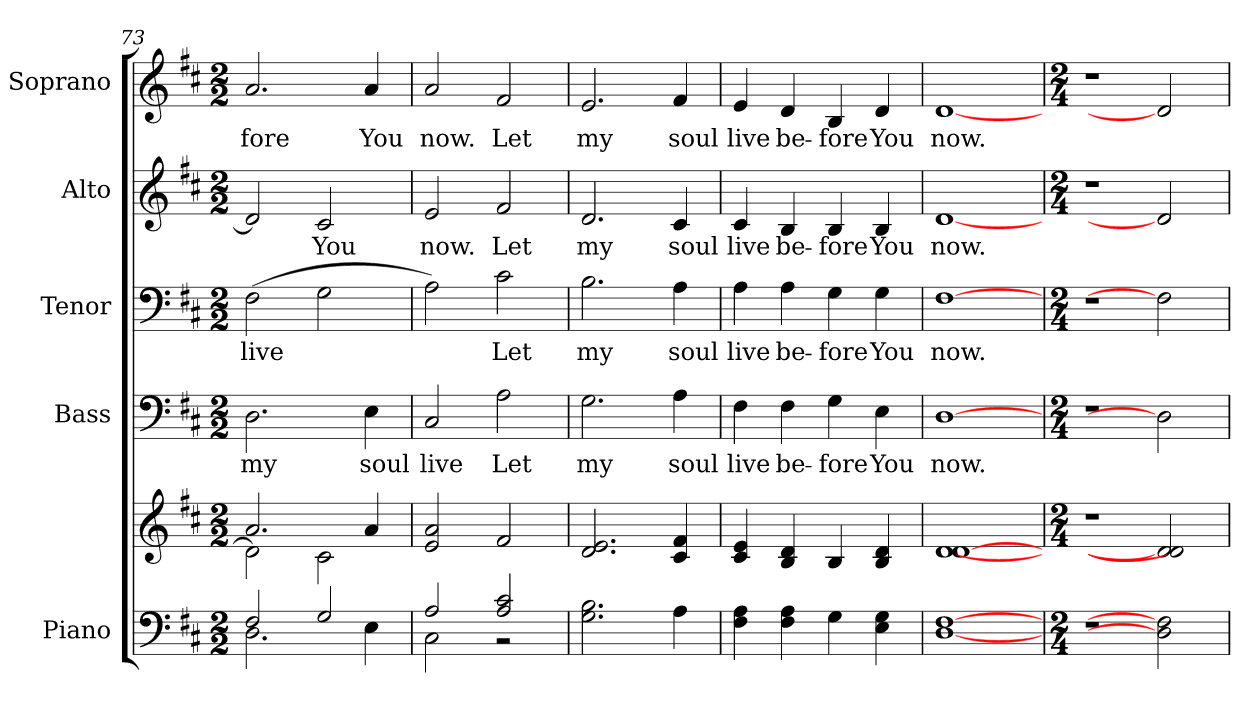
**kern	**kern	**kern	**text	**kern	**text	**kern	**text	**kern	**text
*part5	*part5	*part4	*part4	*part3	*part3	*part2	*part2	*part1	*part1
*staff6	*staff5	*staff4	*staff4	*staff3	*staff3	*staff2	*staff2	*staff1	*staff1
*I"Piano	*	*I"Bass	*	*I"Tenor	*	*I"Alto	*	*I"Soprano	*
*I'Pno.	*	*I'B.	*	*I'T.	*	*I'A.	*	*I'S.	*
*clefF4	*clefG2	*clefF4	*	*clefF4	*	*clefG2	*	*clefG2	*
*k[f#c#]	*k[f#c#]	*k[f#c#]	*	*k[f#c#]	*	*k[f#c#]	*	*k[f#c#]	*
*D:	*D:	*D:	*	*D:	*	*D:	*	*D:	*
*M2/2	*M2/2	*M2/2	*	*M2/2	*	*M2/2	*	*M2/2	*
=73	=73	=73	=73	=73	=73	=73	=73	=73	=73
*^	*^	*	*	*	*	*	*	*	*
!	!	!	!	!	!LO:LY:b:color=#000000	!	!	!	!	!	!
!	!	!	!	!	!	!	!LO:LY:b:color=#000000	!	!	!	!
!	!	!	!	!	!	!	!	!	!	!	!LO:LY:b:color=#000000
2F#i/	2.Di\	2.ai/	2di\]	2.Di\	my	(2F#i\	live	2di/]	.	2.ai/	-fore
!	!	!	!	!	!	!	!	!	!LO:LY:b:color=#000000	!	!
2Gi/	.	.	2c#i\	.	.	2Gi\	.	2c#i/	You	.	.
!	!	!	!	!	!LO:LY:b:color=#000000	!	!	!	!	!	!
!	!	!	!	!	!	!	!	!	!	!	!LO:LY:b:color=#000000
.	4Ei\	4ai/	.	4Ei\	soul	.	.	.	.	4ai/	You
*	*	*v	*v	*	*	*	*	*	*	*	*
=74	=74	=74	=74	=74	=74	=74	=74	=74	=74	=74
!	!	!	!	!LO:LY:b:color=#000000	!	!	!	!	!	!
!	!	!	!	!	!	!	!	!LO:LY:b:color=#000000	!	!
!	!	!	!	!	!	!	!	!	!	!LO:LY:b:color=#000000
2Ai/	2C#i\	2ei/ 2ai	2C#i/	live	2Ai\)	.	2ei/	now.	2ai/	now.
!	!	!	!	!LO:LY:b:color=#000000	!	!	!	!	!	!
!	!	!	!	!	!	!LO:LY:b:color=#000000	!	!	!	!
!	!	!	!	!	!	!	!	!LO:LY:b:color=#000000	!	!
!	!	!	!	!	!	!	!	!	!	!LO:LY:b:color=#000000
2Ai/ 2c#i	2r	2f#i/	2Ai\	Let	2c#i\	Let	2f#i/	Let	2f#i/	Let
*v	*v	*	*	*	*	*	*	*	*	*
=75	=75	=75	=75	=75	=75	=75	=75	=75	=75
*^	*	*	*	*	*	*	*	*	*
!	!	!	!	!LO:LY:b:color=#000000	!	!	!	!	!	!
*v	*v	*	*	*	*	*	*	*	*	*
*^	*	*	*	*	*	*	*	*	*
!	!	!	!	!	!	!LO:LY:b:color=#000000	!	!	!	!
*v	*v	*	*	*	*	*	*	*	*	*
*^	*	*	*	*	*	*	*	*	*
!	!	!	!	!	!	!	!	!LO:LY:b:color=#000000	!	!
*v	*v	*	*	*	*	*	*	*	*	*
*^	*	*	*	*	*	*	*	*	*
!	!	!	!	!	!	!	!	!	!	!LO:LY:b:color=#000000
*v	*v	*	*	*	*	*	*	*	*	*
2.Gi\ 2.Bi	2.di/ 2.ei	2.Gi\	my	2.Bi\	my	2.di/	my	2.ei/	my
!	!	!	!LO:LY:b:color=#000000	!	!	!	!	!	!
!	!	!	!	!	!LO:LY:b:color=#000000	!	!	!	!
!	!	!	!	!	!	!	!LO:LY:b:color=#000000	!	!
!	!	!	!	!	!	!	!	!	!LO:LY:b:color=#000000
4Ai\	4c#i/ 4f#i	4Ai\	soul	4Ai\	soul	4c#i/	soul	4f#i/	soul
=76	=76	=76	=76	=76	=76	=76	=76	=76	=76
!	!	!	!LO:LY:b:color=#000000	!	!	!	!	!	!
!	!	!	!	!	!LO:LY:b:color=#000000	!	!	!	!
!	!	!	!	!	!	!	!LO:LY:b:color=#000000	!	!
!	!	!	!	!	!	!	!	!	!LO:LY:b:color=#000000
4F#i\ 4Ai	4c#i/ 4ei	4F#i\	live	4Ai\	live	4c#i/	live	4ei/	live
!	!	!	!LO:LY:b:color=#000000	!	!	!	!	!	!
!	!	!	!	!	!LO:LY:b:color=#000000	!	!	!	!
!	!	!	!	!	!	!	!LO:LY:b:color=#000000	!	!
!	!	!	!	!	!	!	!	!	!LO:LY:b:color=#000000
4F#i\ 4Ai	4Bi/ 4di	4F#i\	be-	4Ai\	be-	4Bi/	be-	4di/	be-
!	!	!	!LO:LY:b:color=#000000	!	!	!	!	!	!
!	!	!	!	!	!LO:LY:b:color=#000000	!	!	!	!
!	!	!	!	!	!	!	!LO:LY:b:color=#000000	!	!
!	!	!	!	!	!	!	!	!	!LO:LY:b:color=#000000
4Gi\	4Bi/	4Gi\	-fore	4Gi\	-fore	4Bi/	-fore	4Bi/	-fore
!	!	!	!LO:LY:b:color=#000000	!	!	!	!	!	!
!	!	!	!	!	!LO:LY:b:color=#000000	!	!	!	!
!	!	!	!	!	!	!	!LO:LY:b:color=#000000	!	!
!	!	!	!	!	!	!	!	!	!LO:LY:b:color=#000000
4Ei\ 4Gi	4Bi/ 4di	4Ei\	You	4Gi\	You	4Bi/	You	4di/	You
!!LO:PB:g=z
=77	=77	=77	=77	=77	=77	=77	=77	=77	=77
!	!	!	!LO:LY:b:color=#000000	!	!	!	!	!	!
!	!	!	!	!	!LO:LY:b:color=#000000	!	!	!	!
!	!	!	!	!	!	!	!LO:LY:b:color=#000000	!	!
!	!	!	!	!	!	!	!	!	!LO:LY:b:color=#000000
[1Di [1F#i	[1di [1di	[1Di	now.	[1F#i	now.	[1di	now.	[1di	now.
=78	=78	=78	=78	=78	=78	=78	=78	=78	=78
*M2/4	*M2/4	*M2/4	*	*M2/4	*	*M2/4	*	*M2/4	*
!LO:N:vis=1	!LO:N:vis=1	!LO:N:vis=1	!	!LO:N:vis=1	!	!LO:N:vis=1	!	!LO:N:vis=1	!
2r	2r	2r	.	2r	.	2r	.	2r	.
2Di] 2F#i]	2di] 2di]	2Di]	.	2F#i]	.	2di]	.	2di]	.
=	=	=	=	=	=	=	=	=	=
*-	*-	*-	*-	*-	*-	*-	*-	*-	*-
